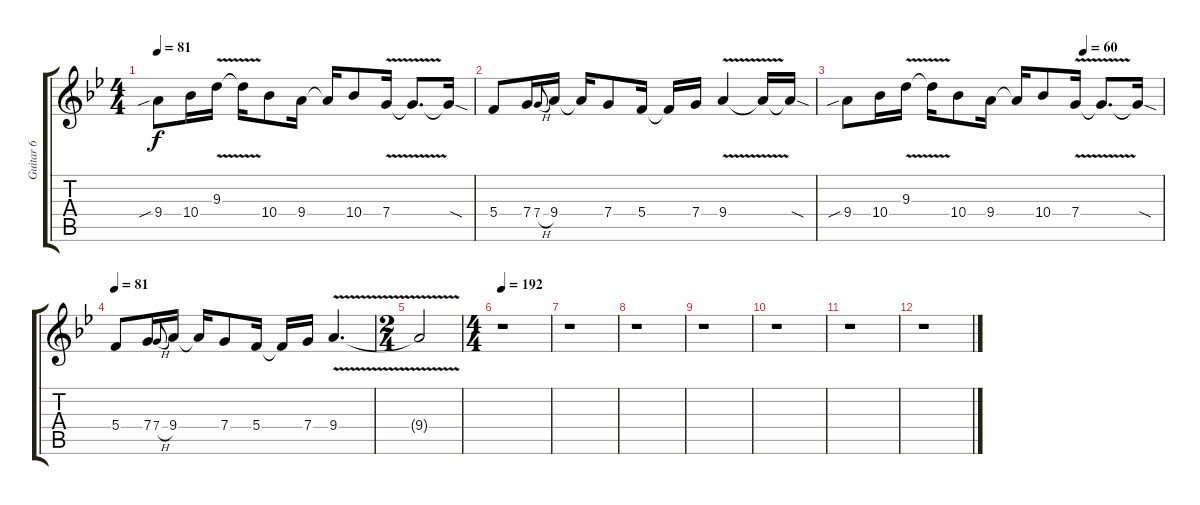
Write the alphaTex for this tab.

\track ("Guitar 6" "Guitar 6") {instrument distortionguitar}
\staff {score tabs}
\tuning (D4 A3 F3 C3 G2 C2) {hide}
\ts (4 4)
\tempo 81
\clef g2
\ks gminor
9.4{sib}.8{dy f} 10.4.16 9.3{v}.16 9.3{t}.16 10.4.8 9.4.16 9.4{t}.16 10.4.8 7.4{v}.16 7.4{t}.8{d} 7.4{sod t}.16 |
5.4.8 7.4.16 7.4{h}.8{gr onbeat} 9.4.16 9.4{t}.16 7.4.8 5.4.16 5.4{t}.16 7.4.16 9.4{v}.4 9.4{t}.16 9.4{sod t}.16 |
\tempo (60 0.75)
9.4{sib}.8 10.4.16 9.3{v}.16 9.3{t}.16 10.4.8 9.4.16 9.4{t}.16 10.4.8 7.4{v}.16 7.4{t}.8{d} 7.4{sod t}.16 |
\tempo 81
5.4.8 7.4.16 7.4{h}.8{gr onbeat} 9.4.16 9.4{t}.16 7.4.8 5.4.16 5.4{t}.16 7.4.16 9.4{v}.4{d} |
\ts (2 4)
9.4{t}.2 |
\ts (4 4)
\tempo 192
r.1 |
r.1 |
r.1 |
r.1 |
r.1 |
r.1 |
r.1
